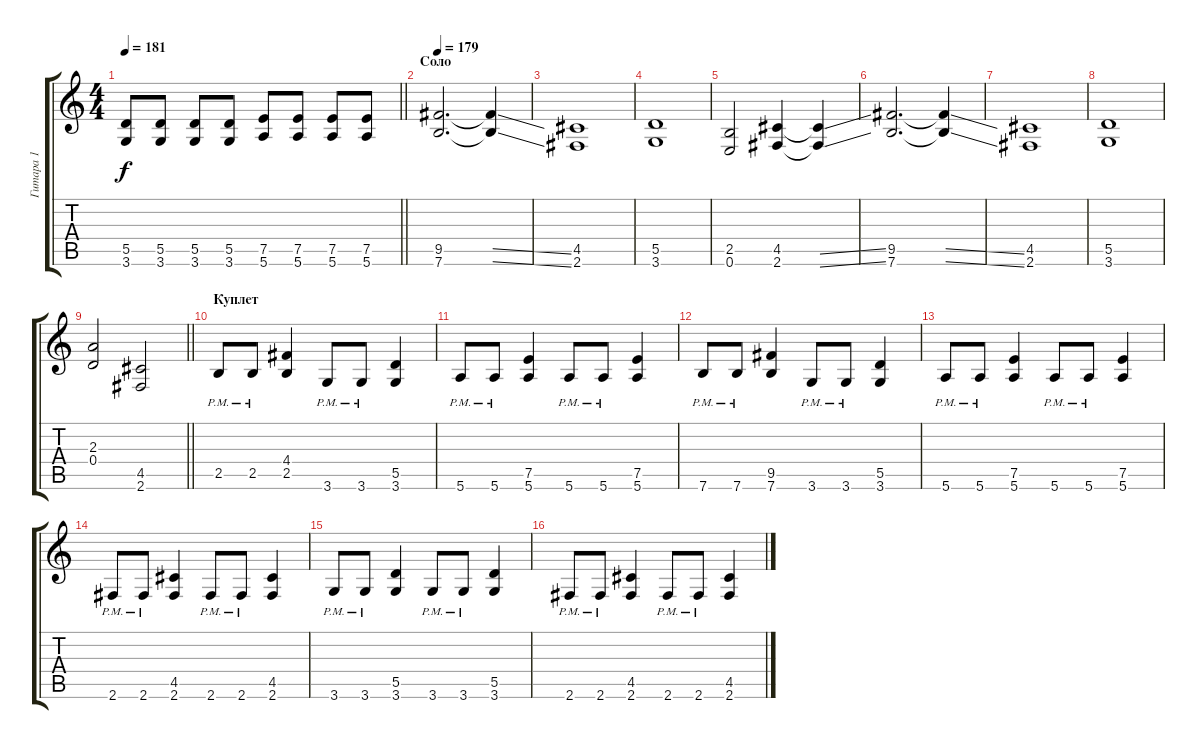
\track ("Гитара 1" "Гитара 1") {instrument distortionguitar}
\staff {score tabs}
\tuning (E4 B3 G3 D3 A2 E2) {hide}
\ts (4 4)
\tempo 181
\clef g2
\barLineRight lightlight
\ks c
(5.5 3.6).8{dy f} (5.5 3.6).8 (5.5 3.6).8 (5.5 3.6).8 (7.5 5.6).8 (7.5 5.6).8 (7.5 5.6).8 (7.5 5.6).8 |
\section ("" "Соло")
\tempo 179
(9.5 7.6).2{d} (9.5{ss t} 7.6{ss t}).4 |
(4.5 2.6).1 |
(5.5 3.6).1 |
(2.5 0.6).2 (4.5 2.6).4 (4.5{ss t} 2.6{ss t}).4 |
(9.5 7.6).2{d} (9.5{ss t} 7.6{ss t}).4 |
(4.5 2.6).1 |
(5.5 3.6).1 |
\barLineRight lightlight
(2.3 0.4).2 (4.5 2.6).2 |
\section ("" "Куплет")
2.5{pm}.8 2.5{pm}.8 (4.4 2.5).4 3.6{pm}.8 3.6{pm}.8 (5.5 3.6).4 |
5.6{pm}.8 5.6{pm}.8 (7.5 5.6).4 5.6{pm}.8 5.6{pm}.8 (7.5 5.6).4 |
7.6{pm}.8 7.6{pm}.8 (9.5 7.6).4 3.6{pm}.8 3.6{pm}.8 (5.5 3.6).4 |
5.6{pm}.8 5.6{pm}.8 (7.5 5.6).4 5.6{pm}.8 5.6{pm}.8 (7.5 5.6).4 |
2.6{pm}.8 2.6{pm}.8 (4.5 2.6).4 2.6{pm}.8 2.6{pm}.8 (4.5 2.6).4 |
3.6{pm}.8 3.6{pm}.8 (5.5 3.6).4 3.6{pm}.8 3.6{pm}.8 (5.5 3.6).4 |
2.6{pm}.8 2.6{pm}.8 (4.5 2.6).4 2.6{pm}.8 2.6{pm}.8 (4.5 2.6).4
